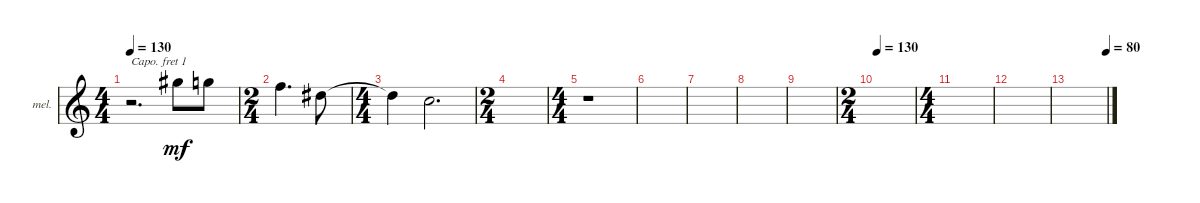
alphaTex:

\defaultSystemsLayout 4
\bracketExtendMode groupsimilarinstruments
\firstSystemTrackNameOrientation horizontal
\otherSystemsTrackNameOrientation horizontal
\track ("Melodie" "mel.") {instrument acousticguitarnylon}
\staff {score}
\capo 1
\tuning (E4 B3 G3 D3 A2 E2)
\ts (4 4)
\tempo 130
\clef g2
\ks c
r.2{d dy mf} 3.1.8 2.1.8 |
\ts (2 4)
0.1.4{d} 3.2.8 |
\ts (4 4)
3.2{t}.4 0.2.2{d} |
\ts (2 4)
|
\ts (4 4)
r.1 |
|
|
|
|
\ts (2 4)
\tempo 130
|
\ts (4 4)
|
|
\tempo (80 1)
